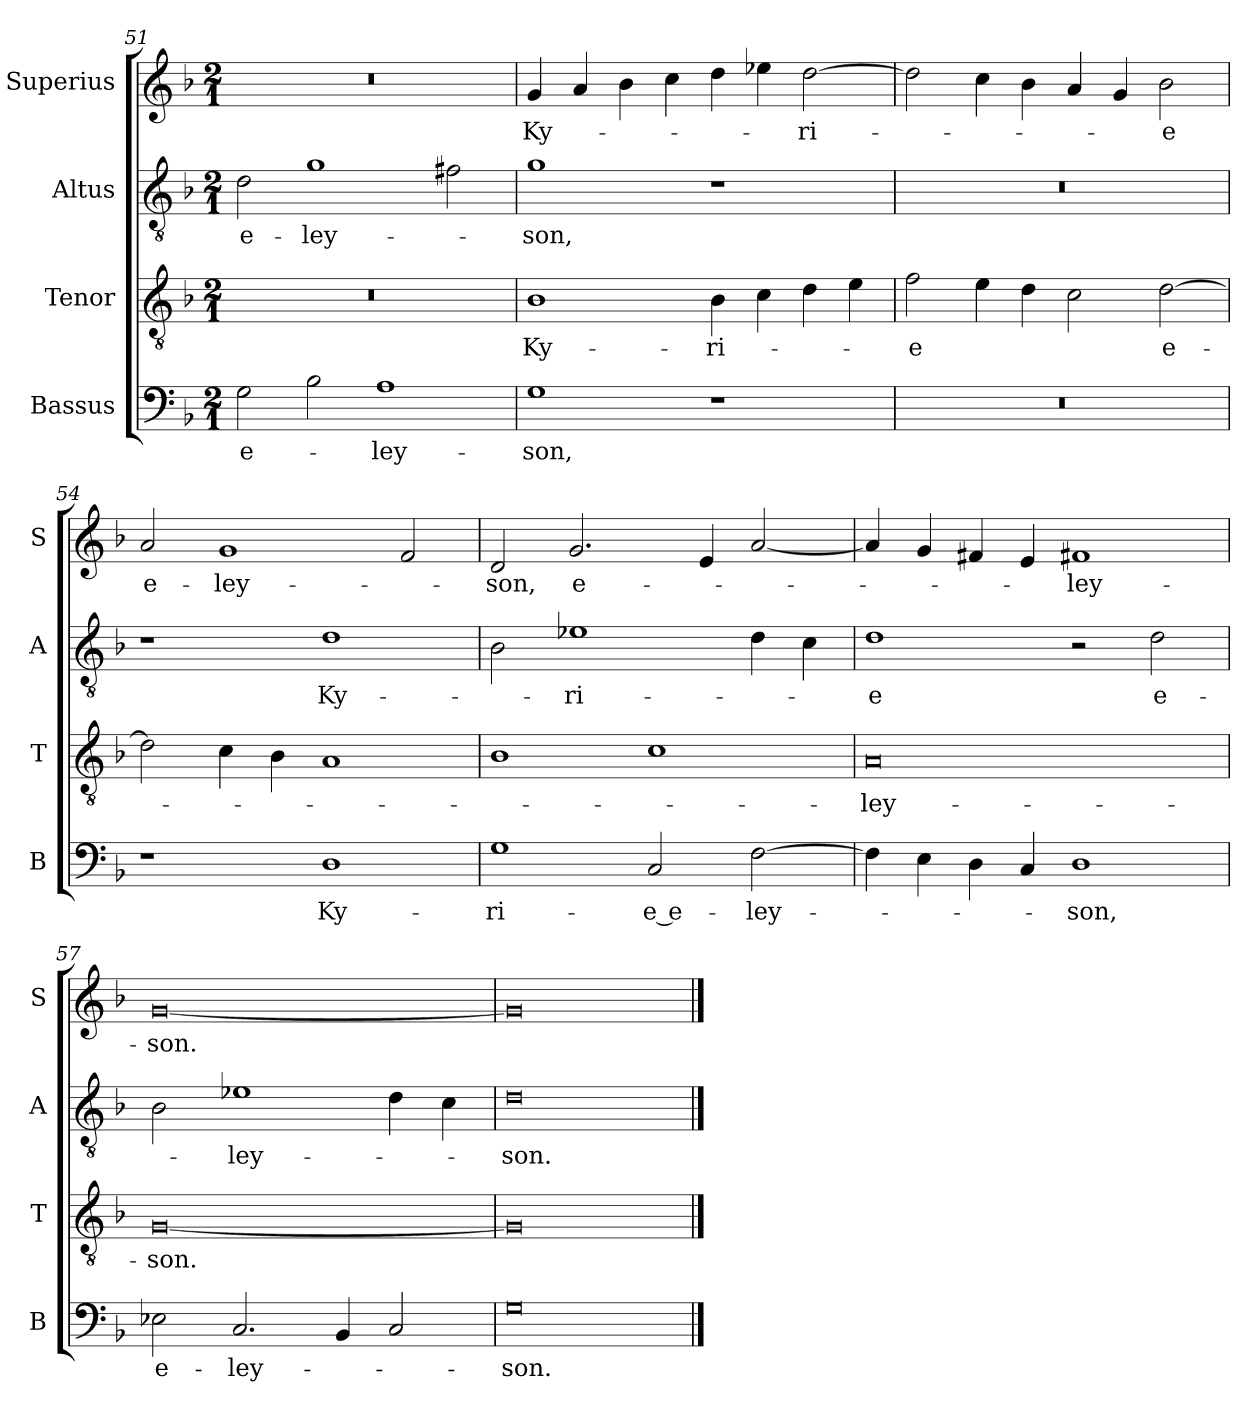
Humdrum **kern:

**kern	**text	**kern	**text	**kern	**text	**kern	**text
*part4	*part4	*part3	*part3	*part2	*part2	*part1	*part1
*staff4	*staff4	*staff3	*staff3	*staff2	*staff2	*staff1	*staff1
*I"Bassus	*	*I"Tenor	*	*I"Altus	*	*I"Superius	*
*I'B	*	*I'T	*	*I'A	*	*I'S	*
*clefF4	*	*clefGv2	*	*clefGv2	*	*clefG2	*
*k[b-]	*	*k[b-]	*	*k[b-]	*	*k[b-]	*
*M2/1	*	*M2/1	*	*M2/1	*	*M2/1	*
=51	=51	=51	=51	=51	=51	=51	=51
!	!LO:LY:i	!	!	!	!	!	!
2G	e-	0r	.	2d	e-	0r	.
2B-	.	.	.	1g	-ley-	.	.
!	!LO:LY:i	!	!	!	!	!	!
1A	-ley-	.	.	.	.	.	.
.	.	.	.	2f#X	.	.	.
=52	=52	=52	=52	=52	=52	=52	=52
1G	-son,	1B-	Ky-	1g	-son,	4g	Ky-
.	.	.	.	.	.	4a	.
.	.	.	.	.	.	4b-	.
.	.	.	.	.	.	4cc	.
1r	.	4B-	-ri-	1r	.	4dd	.
.	.	4c	.	.	.	4ee-X	.
.	.	4d	.	.	.	[2dd	-ri-
.	.	4e	.	.	.	.	.
=53	=53	=53	=53	=53	=53	=53	=53
0r	.	2f	-e	0r	.	2dd]	.
.	.	4e	.	.	.	4cc	.
.	.	4d	.	.	.	4b-	.
.	.	2c	.	.	.	4a	.
.	.	.	.	.	.	4g	.
.	.	[2d	e-	.	.	2b-	-e
=54	=54	=54	=54	=54	=54	=54	=54
!	!	!	!	!	!	!	!LO:LY:i
1r	.	2d]	.	1r	.	2a	e-
!	!	!	!	!	!	!	!LO:LY:i
.	.	4c	.	.	.	1g	-ley-
.	.	4B-	.	.	.	.	.
1D	Ky-	1A	.	1d	Ky-	.	.
.	.	.	.	.	.	2f	.
=55	=55	=55	=55	=55	=55	=55	=55
!	!	!	!	!	!	!	!LO:LY:i
1G	-ri-	1B-	.	2B-	.	2d	-son,
.	.	.	.	1e-X	-ri-	2.g	e-
2C	-e e-	1c	.	.	.	.	.
.	.	.	.	.	.	4e	.
!	!LO:LY:i	!	!	!	!	!	!
[2F	-ley-	.	.	4d	.	[2a	.
.	.	.	.	4c	.	.	.
=56	=56	=56	=56	=56	=56	=56	=56
4F]	.	0A	-ley-	1d	-e	4a]	.
4E	.	.	.	.	.	4g	.
4D	.	.	.	.	.	4f#X	.
4C	.	.	.	.	.	4e	.
!	!LO:LY:i	!	!	!	!	!	!
1D	-son,	.	.	2r	.	1f#X	-ley-
.	.	.	.	2d	e-	.	.
=57	=57	=57	=57	=57	=57	=57	=57
2E-X	e-	[0G	-son.	2B-	.	[0g	-son.
2.C	-ley-	.	.	1e-X	-ley-	.	.
4BB-	.	.	.	.	.	.	.
2C	.	.	.	4d	.	.	.
.	.	.	.	4c	.	.	.
=58	=58	=58	=58	=58	=58	=58	=58
0G	-son.	0G]	.	0d	-son.	0g]	.
==	==	==	==	==	==	==	==
*-	*-	*-	*-	*-	*-	*-	*-
